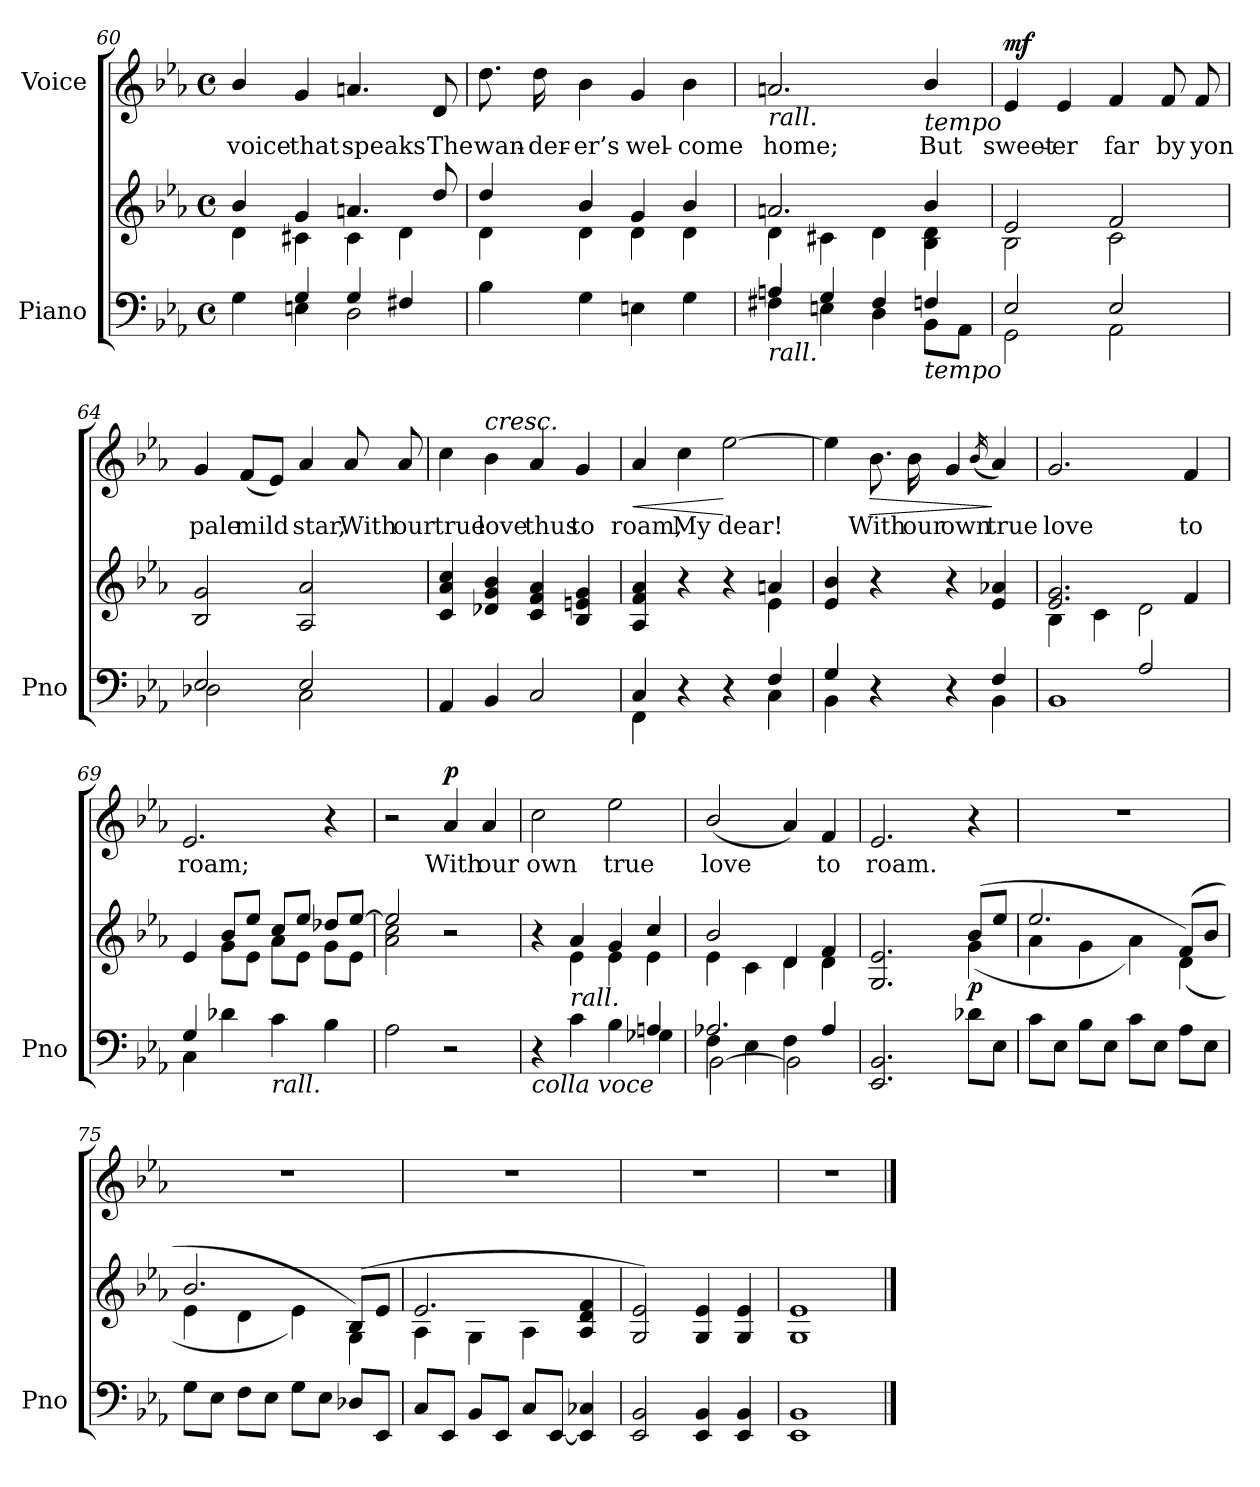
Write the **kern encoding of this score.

**kern	**kern	**dynam	**kern	**text	**dynam
*part2	*part2	*part2	*part1	*part1	*part1
*staff3	*staff2	*staff2/3	*staff1	*staff1	*staff1
*I"Piano	*	*	*I"Voice	*	*
*I'Pno	*	*	*	*	*
!!LO:LB:g=z
*clefF4	*clefG2	*	*clefG2	*	*
*k[b-e-a-]	*k[b-e-a-]	*	*k[b-e-a-]	*	*
*M4/4	*M4/4	*	*M4/4	*	*
*met(c)	*met(c)	*	*met(c)	*	*
=60	=60	=60	=60	=60	=60
*^	*^	*	*	*	*
!	!	!	!	!	!	!LO:LY:b	!
4ryy	4G\	4b-/	4d\	.	4b-/	voice	.
!	!	!	!	!	!	!LO:LY:b	!
4G/	4En\	4g/	4c#X\	.	4g/	that	.
!	!	!	!	!	!	!LO:LY:b	!
4G/	2D\	4.an/	4c#\	.	4.an/	speaks	.
4F#X/	.	.	4d\	.	.	.	.
!	!	!	!	!	!	!LO:LY:b	!
.	.	8dd/	.	.	8d/	The	.
*v	*v	*	*	*	*	*	*
=61	=61	=61	=61	=61	=61	=61
!	!	!	!	!	!LO:LY:b	!
4B-\	4dd/	4d\	.	8.dd\	wan-	.
!	!	!	!	!	!LO:LY:b	!
.	.	.	.	16dd\	-der-	.
!	!	!	!	!	!LO:LY:b	!
4G\	4b-/	4d\	.	4b-\	-er’s	.
!	!	!	!	!	!LO:LY:b	!
4En\	4g/	4d\	.	4g/	wel-	.
!	!	!	!	!	!LO:LY:b	!
4G\	4b-/	4d\	.	4b-\	-come	.
=62	=62	=62	=62	=62	=62	=62
*^	*	*	*	*	*	*
!	!	!	!	!	!LO:TX:b:i:t=rall.	!	!
!LO:TX:b:i:t=rall.	!	!	!	!	!	!	!
!	!	!	!	!	!	!LO:LY:b	!
4Anj/	4F#X\	2.an/	4d\	.	2.an/	home;	.
4G/	4En\	.	4c#X\	.	.	.	.
4F#/	4D\	.	4d\	.	.	.	.
!	!	!	!	!	!LO:TX:b:i:t=tempo	!	!
!LO:TX:b:i:t=tempo	!	!	!	!	!	!	!
!	!	!	!	!	!	!LO:LY:b	!
4Fn/	8BB-\L	4b-/	4B-\ 4d\	.	4b-/	But	.
.	8AA-\J	.	.	.	.	.	.
=63	=63	=63	=63	=63	=63	=63	=63
!	!	!	!	!	!	!LO:LY:b	!LO:DY:a
2E-/	2GG\	2e-/	2B-\	.	4e-/	sweet-	mf
!	!	!	!	!	!	!LO:LY:b	!
.	.	.	.	.	4e-/	-er	.
!	!	!	!	!	!	!LO:LY:b	!
2E-/	2AA-\	2f/	2c\	.	4f/	far	.
!	!	!	!	!	!	!LO:LY:b	!
.	.	.	.	.	8f/	by	.
!	!	!	!	!	!	!LO:LY:b	!
.	.	.	.	.	8f/	yon	.
*	*	*v	*v	*	*	*	*
!!LO:PB:g=z
=64	=64	=64	=64	=64	=64	=64
!	!	!	!	!	!LO:LY:b	!
2E-/	2D-X\	2B-/ 2g/	.	4g/	pale	.
!	!	!	!	!	!LO:LY:b	!
.	.	.	.	(8f/L	mild	.
.	.	.	.	8e-/J)	.	.
!	!	!	!	!	!LO:LY:b	!
2E-/	2C\	2A-/ 2a-/	.	4a-/	star,	.
!	!	!	!	!	!LO:LY:b	!
.	.	.	.	8a-/	With	.
!	!	!	!	!	!LO:LY:b	!
.	.	.	.	8a-/	our	.
*v	*v	*	*	*	*	*
=65	=65	=65	=65	=65	=65
!	!	!	!	!LO:LY:b	!
4AA-/	4c/ 4a-/ 4cc/	.	4cc\	true	.
!	!	!	!LO:TX:a:i:t=cresc.	!	!
!	!	!	!	!LO:LY:b	!
4BB-/	4d-X/ 4g/ 4b-/	.	4b-\	love	.
!	!	!	!	!LO:LY:b	!
2C/	4c/ 4f/ 4a-/	.	4a-/	thus	.
!	!	!	!	!LO:LY:b	!
.	4B-/ 4en/ 4g/	.	4g/	to	.
=66	=66	=66	=66	=66	=66
*^	*^	*	*	*	*
!	!	!	!	!	!	!LO:LY:b	!LO:HP:b
4C/	4FF\	4A-/ 4f/ 4a-/	4ryy	.	4a-/	roam,	<
!	!	!	!	!	!	!LO:LY:b	!
4r	4ryy	4r	4ryy	.	4cc\	My	.
!	!	!	!	!	!	!LO:LY:b	!
4r	4ryy	4r	4ryy	.	[2ee-\	dear!	[
4F/	4C\	4an/	4e-\	.	.	.	.
*	*	*v	*v	*	*	*	*
!!LO:LB:g=z
=67	=67	=67	=67	=67	=67	=67
4G/	4BB-\	4e-/ 4b-/	.	4ee-\]	.	.
!	!	!	!	!	!LO:LY:b	!LO:HP:b
4r	4ryy	4r	.	8.b-\	With	>
!	!	!	!	!	!LO:LY:b	!
.	.	.	.	16b-\	our	.
!	!	!	!	!	!LO:LY:b	!
4r	4ryy	4r	.	4g/	own	.
.	.	.	.	(16qb-/	.	.
!	!	!	!	!	!LO:LY:b	!
4F/	4BB-\	4e-/ 4a-X/	.	4a-/)	true	]
=68	=68	=68	=68	=68	=68	=68
*	*	*^	*	*	*	*
!	!	!	!	!	!	!LO:LY:b	!
2ryy	1BB-	2.e-/ 2.g/	4B-\	.	2.g/	love	.
.	.	.	4c\	.	.	.	.
2A-/	.	.	2d\	.	.	.	.
!	!	!	!	!	!	!LO:LY:b	!
.	.	4f/	.	.	4f/	to	.
=69	=69	=69	=69	=69	=69	=69	=69
!	!	!	!	!	!	!LO:LY:b	!
4G/	4C\	4e-/	4ryy	.	2.e-/	roam;	.
4d-X\	4ryy	8b-/L	8g\L	.	.	.	.
.	.	8ee-/J	8e-\J	.	.	.	.
!LO:TX:b:i:t=rall.	!	!	!	!	!	!	!
4c\	2ryy	8cc/L	8a-\L	.	.	.	.
.	.	8ee-/J	8e-\J	.	.	.	.
4B-\	.	8dd-X/L	8g\L	.	4r	.	.
.	.	[8ee-/J	8e-\J	.	.	.	.
*v	*v	*	*	*	*	*	*
=70	=70	=70	=70	=70	=70	=70
2A-\	2ee-/]	2a-\ 2cc\	.	2r	.	.
!	!	!	!	!	!LO:LY:b	!LO:DY:a
2r	2r	2ryy	.	4a-/	With	p
!	!	!	!	!	!LO:LY:b	!
.	.	.	.	4a-/	our	.
!!LO:LB:g=z
=71	=71	=71	=71	=71	=71	=71
*^	*	*	*	*	*	*
!LO:TX:b:i:t=colla voce	!	!	!	!	!	!	!
!	!	!	!	!	!	!LO:LY:b	!
4r	4ryy	4r	4ryy	.	2cc\	own	.
!	!	!LO:TX:b:i:t=rall.	!	!	!	!	!
4c\	4ryy	4a-/	4e-\	.	.	.	.
!	!	!	!	!	!	!LO:LY:b	!
4B-\	4ryy	4g/	4e-\	.	2ee-\	true	.
4An/	4G-X\	4cc/	4e-\	.	.	.	.
=72	=72	=72	=72	=72	=72	=72	=72
*	*^	*	*	*	*	*	*
!	!	!	!	!	!	!	!LO:LY:b	!
2.A-X/	4F\	[2BB-\	2b-/	4e-\	.	(2b-/	love	.
.	4E-\	.	.	4c\	.	.	.	.
.	4F\	2BB-\]	4d/	4d\	.	4a-/)	.	.
!	!	!	!	!	!	!	!LO:LY:b	!
4A-/	4ryy	.	4f/	4d\	.	4f/	to	.
*	*v	*v	*	*	*	*	*	*
=73	=73	=73	=73	=73	=73	=73	=73
!	!	!	!	!	!	!LO:LY:b	!
*v	*v	*	*	*	*	*	*
2.EE-/ 2.BB-/	2.G/ 2.e-/	2ryy	.	2.e-/	roam.	.
.	.	4ryy	.	.	.	.
!	!	!	!LO:DY:b	!	!	!
8d-X\L	(8b-/L	(4g\	p	4r	.	.
8E-\J	8ee-/J	.	.	.	.	.
=74	=74	=74	=74	=74	=74	=74
8c\L	2.ee-/	4a-\	.	1r	.	.
8E-\J	.	.	.	.	.	.
8B-\L	.	4g\	.	.	.	.
8E-\J	.	.	.	.	.	.
8c\L	.	4a-\)	.	.	.	.
8E-\J	.	.	.	.	.	.
8A-\L	(8f/L)	(4d\	.	.	.	.
8E-\J	8b-/J	.	.	.	.	.
!!LO:LB:g=z
=75	=75	=75	=75	=75	=75	=75
8G\L	2.b-/	4e-\	.	1r	.	.
8E-\J	.	.	.	.	.	.
8F\L	.	4d\	.	.	.	.
8E-\J	.	.	.	.	.	.
8G\L	.	4e-\)	.	.	.	.
8E-\J	.	.	.	.	.	.
8D-X/L	(8B-/L)	4G\	.	.	.	.
8EE-/J	8e-/J	.	.	.	.	.
=76	=76	=76	=76	=76	=76	=76
8C/L	2.e-/	4A-\	.	1r	.	.
8EE-/J	.	.	.	.	.	.
8BB-/L	.	4G\	.	.	.	.
8EE-/J	.	.	.	.	.	.
8C/L	.	4A-\	.	.	.	.
[8EE-/J	.	.	.	.	.	.
4EE-/] 4C-X/	4A-/ 4d/ 4f/	4ryy	.	.	.	.
=77	=77	=77	=77	=77	=77	=77
!	!	!	!LO:DY:b	!	!	!
!	!	!	!LO:DY:n=1:b	!	!	!
*	*v	*v	*	*	*	*
2EE-/ 2BB-/	2G/ 2e-/)	pp other-dynamics	1r	.	.
4EE-/ 4BB-/	4G/ 4e-/	.	.	.	.
4EE-/ 4BB-/	4G/ 4e-/	.	.	.	.
=78	=78	=78	=78	=78	=78
1EE- 1BB-	1G 1e-	.	1r	.	.
==	==	==	==	==	==
*-	*-	*-	*-	*-	*-
